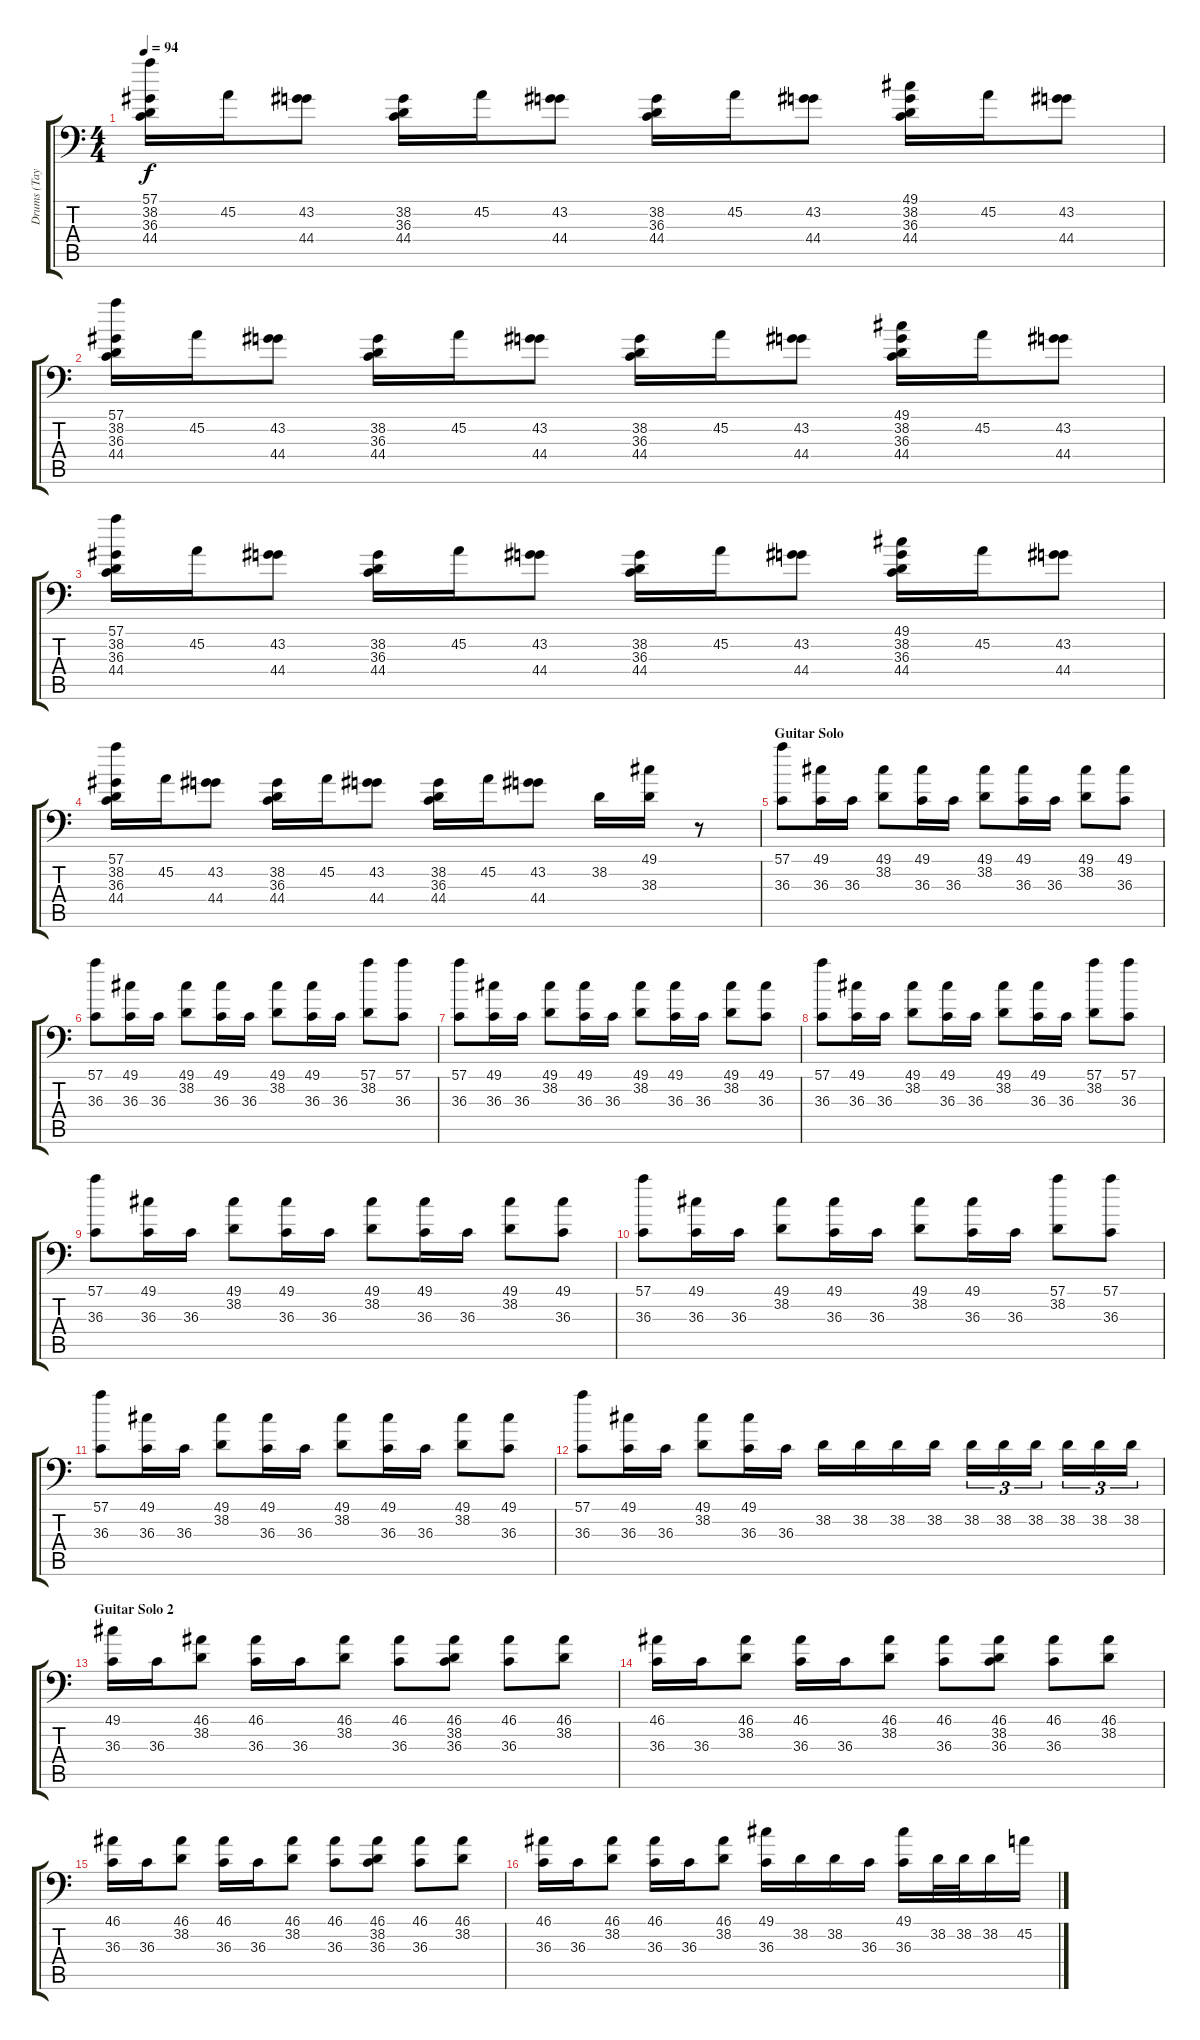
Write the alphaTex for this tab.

\track ("Drums (Taylor)" "Drums (Tay") {instrument acousticgrandpiano}
\staff {score tabs}
\tuning (C-1 C-1 C-1 C-1 C-1 C-1) {hide}
\ts (4 4)
\tempo 94
\clef f4
\ks c
(57.1 38.2 36.3 44.4).16{dy f} 45.2.16 (43.2 44.4).8 (38.2 36.3 44.4).16 45.2.16 (43.2 44.4).8 (38.2 36.3 44.4).16 45.2.16 (43.2 44.4).8 (49.1 38.2 36.3 44.4).16 45.2.16 (43.2 44.4).8 |
(57.1 38.2 36.3 44.4).16 45.2.16 (43.2 44.4).8 (38.2 36.3 44.4).16 45.2.16 (43.2 44.4).8 (38.2 36.3 44.4).16 45.2.16 (43.2 44.4).8 (49.1 38.2 36.3 44.4).16 45.2.16 (43.2 44.4).8 |
(57.1 38.2 36.3 44.4).16 45.2.16 (43.2 44.4).8 (38.2 36.3 44.4).16 45.2.16 (43.2 44.4).8 (38.2 36.3 44.4).16 45.2.16 (43.2 44.4).8 (49.1 38.2 36.3 44.4).16 45.2.16 (43.2 44.4).8 |
(57.1 38.2 36.3 44.4).16 45.2.16 (43.2 44.4).8 (38.2 36.3 44.4).16 45.2.16 (43.2 44.4).8 (38.2 36.3 44.4).16 45.2.16 (43.2 44.4).8 38.2.16 (49.1 38.3).16 r.8 |
\section ("" "Guitar Solo")
(57.1 36.3).8 (49.1 36.3).16 36.3.16 (49.1 38.2).8 (49.1 36.3).16 36.3.16 (49.1 38.2).8 (49.1 36.3).16 36.3.16 (49.1 38.2).8 (49.1 36.3).8 |
(57.1 36.3).8 (49.1 36.3).16 36.3.16 (49.1 38.2).8 (49.1 36.3).16 36.3.16 (49.1 38.2).8 (49.1 36.3).16 36.3.16 (57.1 38.2).8 (57.1 36.3).8 |
(57.1 36.3).8 (49.1 36.3).16 36.3.16 (49.1 38.2).8 (49.1 36.3).16 36.3.16 (49.1 38.2).8 (49.1 36.3).16 36.3.16 (49.1 38.2).8 (49.1 36.3).8 |
(57.1 36.3).8 (49.1 36.3).16 36.3.16 (49.1 38.2).8 (49.1 36.3).16 36.3.16 (49.1 38.2).8 (49.1 36.3).16 36.3.16 (57.1 38.2).8 (57.1 36.3).8 |
(57.1 36.3).8 (49.1 36.3).16 36.3.16 (49.1 38.2).8 (49.1 36.3).16 36.3.16 (49.1 38.2).8 (49.1 36.3).16 36.3.16 (49.1 38.2).8 (49.1 36.3).8 |
(57.1 36.3).8 (49.1 36.3).16 36.3.16 (49.1 38.2).8 (49.1 36.3).16 36.3.16 (49.1 38.2).8 (49.1 36.3).16 36.3.16 (57.1 38.2).8 (57.1 36.3).8 |
(57.1 36.3).8 (49.1 36.3).16 36.3.16 (49.1 38.2).8 (49.1 36.3).16 36.3.16 (49.1 38.2).8 (49.1 36.3).16 36.3.16 (49.1 38.2).8 (49.1 36.3).8 |
(57.1 36.3).8 (49.1 36.3).16 36.3.16 (49.1 38.2).8 (49.1 36.3).16 36.3.16 38.2.16 38.2.16 38.2.16 38.2.16 38.2.16{tu (3 2)} 38.2.16{tu (3 2)} 38.2.16{tu (3 2)} 38.2.16{tu (3 2)} 38.2.16{tu (3 2)} 38.2.16{tu (3 2)} |
\section ("" "Guitar Solo 2")
(49.1 36.3).16 36.3.16 (46.1 38.2).8 (46.1 36.3).16 36.3.16 (46.1 38.2).8 (46.1 36.3).8 (46.1 38.2 36.3).8 (46.1 36.3).8 (46.1 38.2).8 |
(46.1 36.3).16 36.3.16 (46.1 38.2).8 (46.1 36.3).16 36.3.16 (46.1 38.2).8 (46.1 36.3).8 (46.1 38.2 36.3).8 (46.1 36.3).8 (46.1 38.2).8 |
(46.1 36.3).16 36.3.16 (46.1 38.2).8 (46.1 36.3).16 36.3.16 (46.1 38.2).8 (46.1 36.3).8 (46.1 38.2 36.3).8 (46.1 36.3).8 (46.1 38.2).8 |
(46.1 36.3).16 36.3.16 (46.1 38.2).8 (46.1 36.3).16 36.3.16 (46.1 38.2).8 (49.1 36.3).16 38.2.16 38.2.16 36.3.16 (49.1 36.3).16 38.2.32 38.2.32 38.2.16 45.2.16
